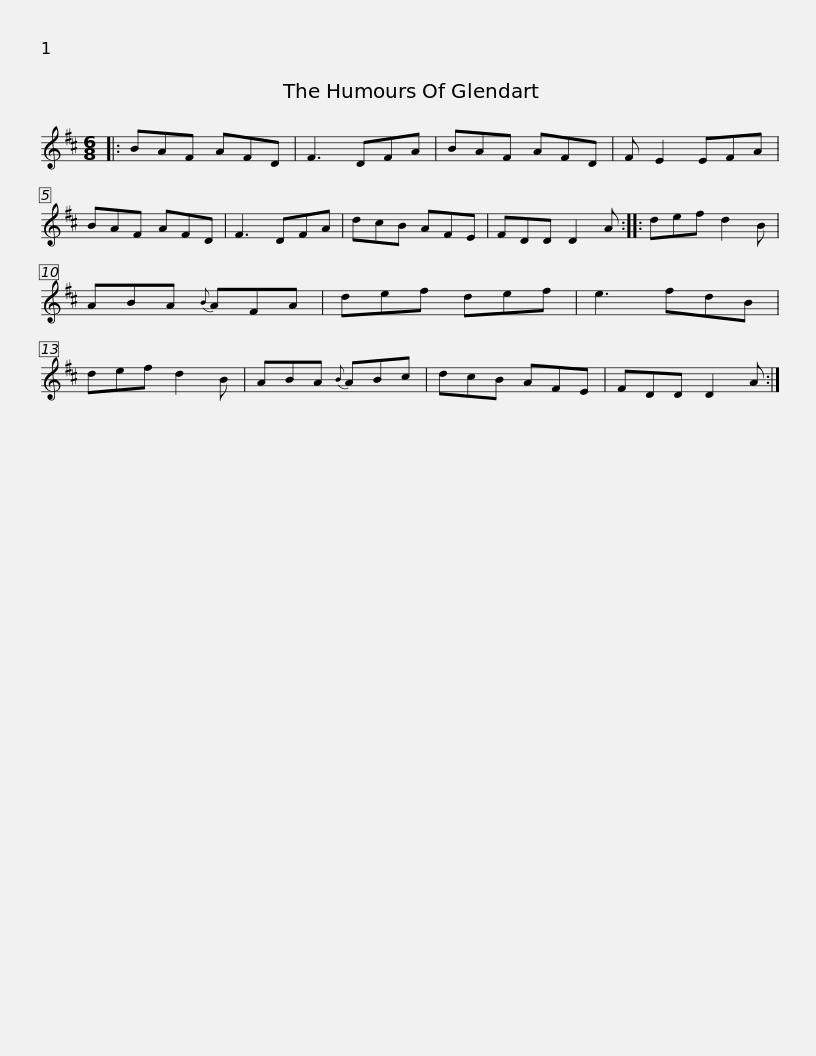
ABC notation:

X:1
L:1/8
M:6/8
I:linebreak $
K:D
V:1 treble
V:1
|: BAF AFD | F3 DFA | BAF AFD | F E2 EFA | BAF AFD | %5
 F3 DFA | dcB AFE |$ FDD D2 A :: def d2 B | ABA{B} AFA | %10
 def def | e3 fdB | def d2 B | ABA{B} ABc |$ dcB AFE | %15
 FDD D2 A :| %16
